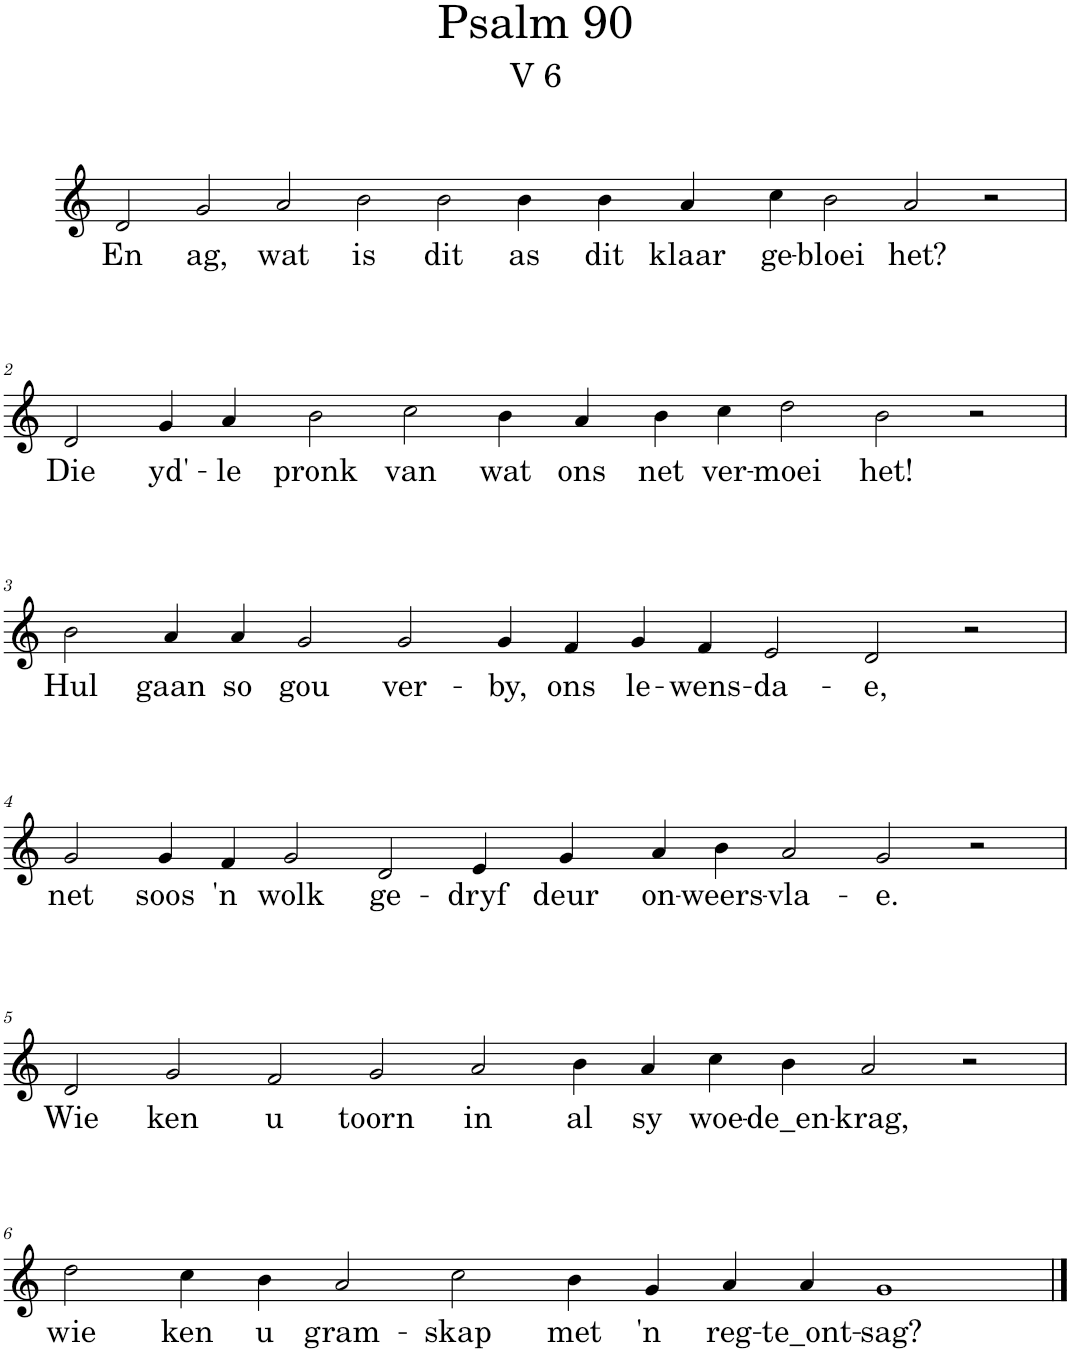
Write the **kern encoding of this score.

**kern	**text
*part1	*part1
*staff1	*staff1
*I"Pipe Organ	*
*I'Org.	*
*clefG2	*
*k[]	*
*M20/4	*
=1	=1
!	!LO:LY:b
2d/	En
!	!LO:LY:b
2g/	ag,
!	!LO:LY:b
2a/	wat
!	!LO:LY:b
2b\	is
!	!LO:LY:b
2b\	dit
!	!LO:LY:b
4b\	as
!	!LO:LY:b
4b\	dit
!	!LO:LY:b
4a/	klaar
!	!LO:LY:b
4cc\	ge-
!	!LO:LY:b
2b\	-bloei
!	!LO:LY:b
2a/	het?
2r	.
!!LO:LB:g=z
=2	=2
*M18/4	*
!	!LO:LY:b
2d/	Die
!	!LO:LY:b
4g/	yd'-
!	!LO:LY:b
4a/	-le
!	!LO:LY:b
2b\	pronk
!	!LO:LY:b
2cc\	van
!	!LO:LY:b
4b\	wat
!	!LO:LY:b
4a/	ons
!	!LO:LY:b
4b\	net
!	!LO:LY:b
4cc\	ver-
!	!LO:LY:b
2dd\	-moei
!	!LO:LY:b
2b\	het!
2r	.
!!LO:LB:g=z
=3	=3
!	!LO:LY:b
2b\	Hul
!	!LO:LY:b
4a/	gaan
!	!LO:LY:b
4a/	so
!	!LO:LY:b
2g/	gou
!	!LO:LY:b
2g/	ver-
!	!LO:LY:b
4g/	-by,
!	!LO:LY:b
4f/	ons
!	!LO:LY:b
4g/	le-
!	!LO:LY:b
4f/	-wens-
!	!LO:LY:b
2e/	-da-
!	!LO:LY:b
2d/	-e,
2r	.
!!LO:LB:g=z
=4	=4
!	!LO:LY:b
2g/	net
!	!LO:LY:b
4g/	soos
!	!LO:LY:b
4f/	'n
!	!LO:LY:b
2g/	wolk
!	!LO:LY:b
2d/	ge-
!	!LO:LY:b
4e/	-dryf
!	!LO:LY:b
4g/	deur
!	!LO:LY:b
4a/	on-
!	!LO:LY:b
4b\	-weers-
!	!LO:LY:b
2a/	-vla-
!	!LO:LY:b
2g/	-e.
2r	.
!!LO:LB:g=z
=5	=5
!	!LO:LY:b
2d/	Wie
!	!LO:LY:b
2g/	ken
!	!LO:LY:b
2f/	u
!	!LO:LY:b
2g/	toorn
!	!LO:LY:b
2a/	in
!	!LO:LY:b
4b\	al
!	!LO:LY:b
4a/	sy
!	!LO:LY:b
4cc\	woe-
!	!LO:LY:b
4b\	-de_en-
!	!LO:LY:b
2a/	-krag,
2r	.
!!LO:LB:g=z
=6	=6
*M16/4	*
!	!LO:LY:b
2dd\	wie
!	!LO:LY:b
4cc\	ken
!	!LO:LY:b
4b\	u
!	!LO:LY:b
2a/	gram-
!	!LO:LY:b
2cc\	-skap
!	!LO:LY:b
4b\	met
!	!LO:LY:b
4g/	'n
!	!LO:LY:b
4a/	reg-
!	!LO:LY:b
4a/	-te_ont-
!	!LO:LY:b
1g	-sag?
==	==
*-	*-
